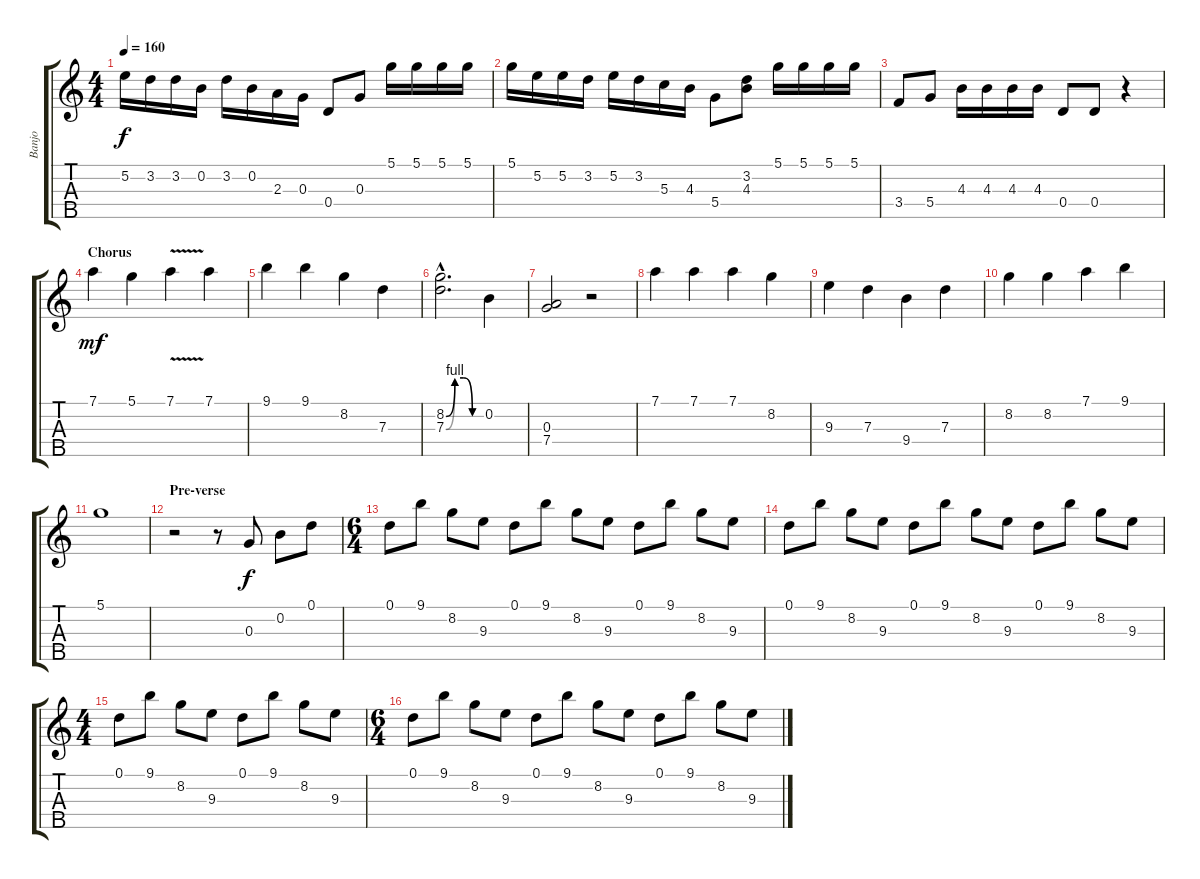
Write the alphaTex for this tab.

\track ("Banjo" "Banjo") {instrument banjo}
\staff {score tabs}
\tuning (D4 B3 G3 D3 G4) {hide}
\displaytranspose 12
\ts (4 4)
\tempo 160
\clef g2
\ks c
5.2.16{dy f} 3.2.16 3.2.16 0.2.16 3.2.16 0.2.16 2.3.16 0.3.16 0.4.8 0.3.8 5.1.16 5.1.16 5.1.16 5.1.16 |
5.1.16 5.2.16 5.2.16 3.2.16 5.2.16 3.2.16 5.3.16 4.3.16 5.4.8 (3.2 4.3).8 5.1.16 5.1.16 5.1.16 5.1.16 |
3.4.8 5.4.8 4.3.16 4.3.16 4.3.16 4.3.16 0.4.8 0.4.8 r.4 |
\section ("" "Chorus")
7.1.4{dy mf} 5.1.4 7.1{v}.4 7.1.4 |
9.1.4 9.1.4 8.2.4 7.3.4 |
(8.2{be (custom 0 0 15 4 30 4 45 0 60 0) hac} 7.3{be (custom 0 0 15 4 30 4 45 0 60 0) hac}).2{d} 0.2.4 |
(0.3 7.4).2 r.2 |
7.1.4 7.1.4 7.1.4 8.2.4 |
9.3.4 7.3.4 9.4.4 7.3.4 |
8.2.4 8.2.4 7.1.4 9.1.4 |
5.1.1 |
\section ("" "Pre-verse")
r.2 r.8 0.3.8{dy f} 0.2.8 0.1.8 |
\ts (6 4)
0.1.8 9.1.8 8.2.8 9.3.8 0.1.8 9.1.8 8.2.8 9.3.8 0.1.8 9.1.8 8.2.8 9.3.8 |
0.1.8 9.1.8 8.2.8 9.3.8 0.1.8 9.1.8 8.2.8 9.3.8 0.1.8 9.1.8 8.2.8 9.3.8 |
\ts (4 4)
0.1.8 9.1.8 8.2.8 9.3.8 0.1.8 9.1.8 8.2.8 9.3.8 |
\ts (6 4)
0.1.8 9.1.8 8.2.8 9.3.8 0.1.8 9.1.8 8.2.8 9.3.8 0.1.8 9.1.8 8.2.8 9.3.8
